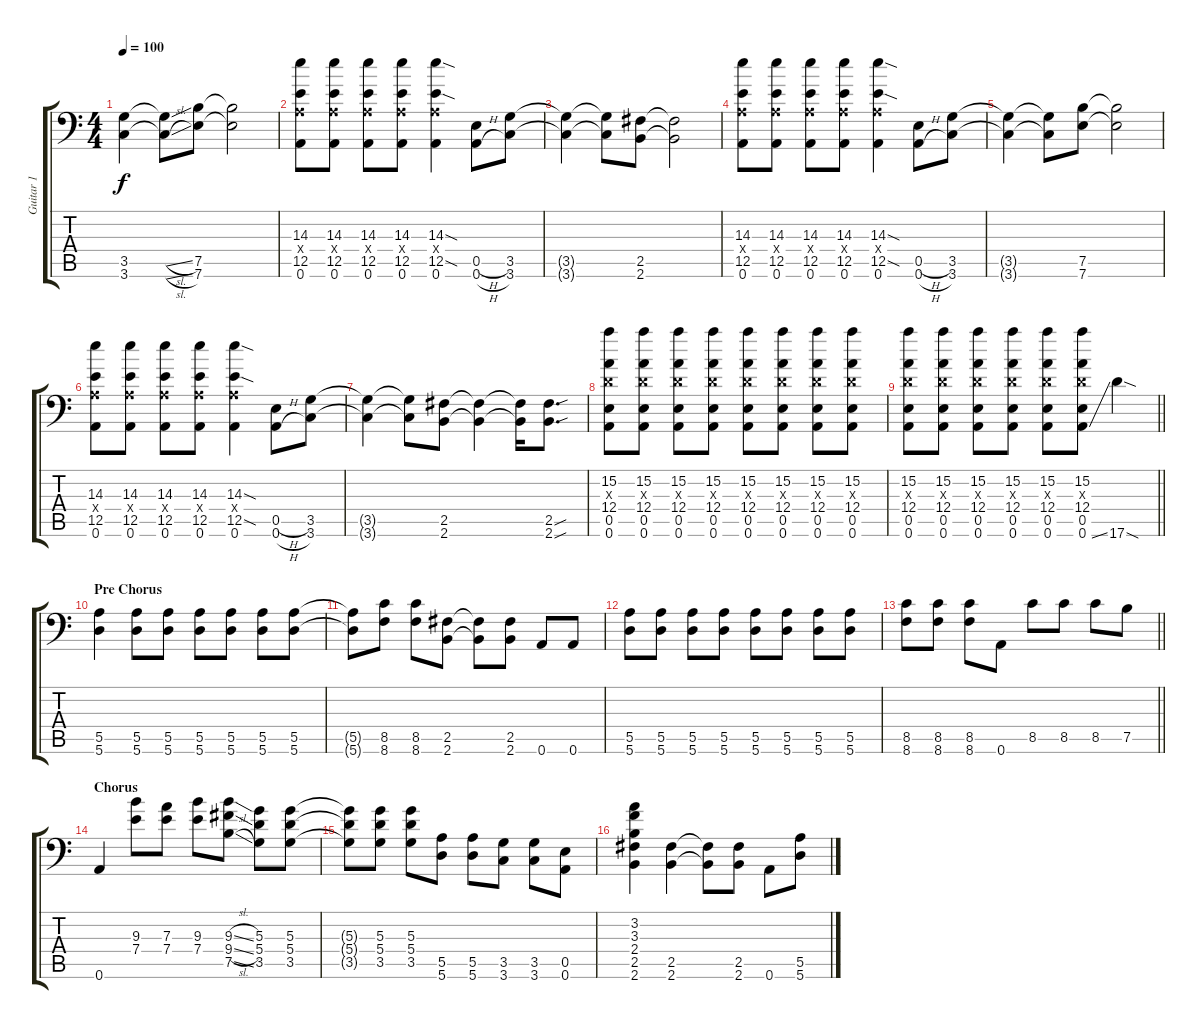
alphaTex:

\track ("Guitar 1 " "Guitar 1 ") {instrument distortionguitar}
\staff {score tabs}
\tuning (B3 Gb3 D3 A2 E2 A1) {hide}
\ts (4 4)
\tempo 100
\clef f4
\ks c
(3.5{t} 3.6{t}).4{dy f} (3.5{sl t} 3.6{sl t}).8 (7.5 7.6).8 (7.5{t} 7.6{t}).2 |
(14.3 0.4{x} 12.5 0.6).8 (14.3 0.4{x} 12.5 0.6).8 (14.3 0.4{x} 12.5 0.6).8 (14.3 0.4{x} 12.5 0.6).8 (14.3{sod} 0.4{x} 12.5{sod} 0.6).4 (0.5{h} 0.6{h}).8 (3.5 3.6).8 |
(3.5{t} 3.6{t}).4 (3.5{t} 3.6{t}).8 (2.5 2.6).8 (2.5{t} 2.6{t}).2 |
(14.3 0.4{x} 12.5 0.6).8 (14.3 0.4{x} 12.5 0.6).8 (14.3 0.4{x} 12.5 0.6).8 (14.3 0.4{x} 12.5 0.6).8 (14.3{sod} 0.4{x} 12.5{sod} 0.6).4 (0.5{h} 0.6{h}).8 (3.5 3.6).8 |
(3.5{t} 3.6{t}).4 (3.5{t} 3.6{t}).8 (7.5 7.6).8 (7.5{t} 7.6{t}).2 |
(14.3 0.4{x} 12.5 0.6).8 (14.3 0.4{x} 12.5 0.6).8 (14.3 0.4{x} 12.5 0.6).8 (14.3 0.4{x} 12.5 0.6).8 (14.3{sod} 0.4{x} 12.5{sod} 0.6).4 (0.5{h} 0.6{h}).8 (3.5 3.6).8 |
(3.5{t} 3.6{t}).4 (3.5{t} 3.6{t}).8 (2.5 2.6).8 (2.5{t} 2.6{t}).4 (2.5{t} 2.6{t}).16 (2.5{sou} 2.6{sou}).8{d} |
(15.2 0.3{x} 12.4 0.5 0.6).8 (15.2 0.3{x} 12.4 0.5 0.6).8 (15.2 0.3{x} 12.4 0.5 0.6).8 (15.2 0.3{x} 12.4 0.5 0.6).8 (15.2 0.3{x} 12.4 0.5 0.6).8 (15.2 0.3{x} 12.4 0.5 0.6).8 (15.2 0.3{x} 12.4 0.5 0.6).8 (15.2 0.3{x} 12.4 0.5 0.6).8 |
\barLineRight lightlight
(15.2 0.3{x} 12.4 0.5 0.6).8 (15.2 0.3{x} 12.4 0.5 0.6).8 (15.2 0.3{x} 12.4 0.5 0.6).8 (15.2 0.3{x} 12.4 0.5 0.6).8 (15.2 0.3{x} 12.4 0.5 0.6).8 (15.2 0.3{x} 12.4 0.5 0.6{ss}).8 17.6{sod}.4 |
\section ("" "Pre Chorus")
(5.5 5.6).4 (5.5 5.6).8 (5.5 5.6).8 (5.5 5.6).8 (5.5 5.6).8 (5.5 5.6).8 (5.5 5.6).8 |
(5.5{t} 5.6{t}).8 (8.5 8.6).8 (8.5 8.6).8 (2.5 2.6).8 (2.5{t} 2.6{t}).8 (2.5 2.6).8 0.6.8 0.6.8 |
(5.5 5.6).8 (5.5 5.6).8 (5.5 5.6).8 (5.5 5.6).8 (5.5 5.6).8 (5.5 5.6).8 (5.5 5.6).8 (5.5 5.6).8 |
\barLineRight lightlight
(8.5 8.6).8 (8.5 8.6).8 (8.5 8.6).8 0.6.8 8.5.8 8.5.8 8.5.8 7.5.8 |
\section ("" "Chorus")
0.6.4 (9.3 7.4).8 (7.3 7.4).8 (9.3 7.4).8 (9.3{sl} 9.4{sl} 7.5{sl}).8 (5.3 5.4 3.5).8 (5.3 5.4 3.5).8 |
(5.3{t} 5.4{t} 3.5{t}).8 (5.3 5.4 3.5).8 (5.3 5.4 3.5).8 (5.5 5.6).8 (5.5 5.6).8 (3.5 3.6).8 (3.5 3.6).8 (0.5 0.6).8 |
(3.2 3.3 2.4 2.5 2.6).4 (2.5 2.6).4 (2.5{t} 2.6{t}).8 (2.5 2.6).8 0.6.8 (5.5 5.6).8
